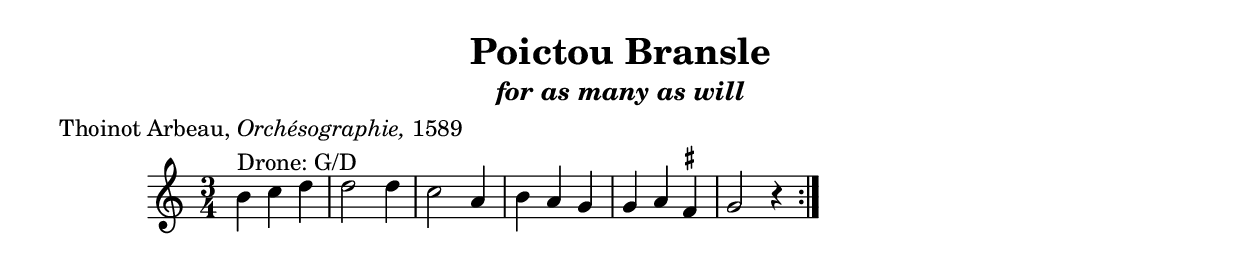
% ---
% name: Poictou Bransle
% alt_name: Bransle de Poictou
% dancers: 2@Two or More People

\include "music/include/fb_functions.ly"
%#(set-global-staff-size 18)
\include "english.ly"
%#(set-default-paper-size "letter")


  \header{
    title = "Poictou Bransle"
    subtitle = \markup \italic "for as many as will"
    poet = \arbeauSource
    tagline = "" 
  }


  % Poictou
  \score {
    \new Staff \relative c'' {
      \time 3/4
      \key c \major
      \repeat volta 2 {
        \set suggestAccidentals = ##t
        b4^\markup{Drone: G/D} c d d2 d4 c2 a4 b a g g a fs g2 r4
        \set suggestAccidentals = ##f
      }
    }

  }


  \version "2.10.10"  % necessary for upgrading to future LilyPond versions.

